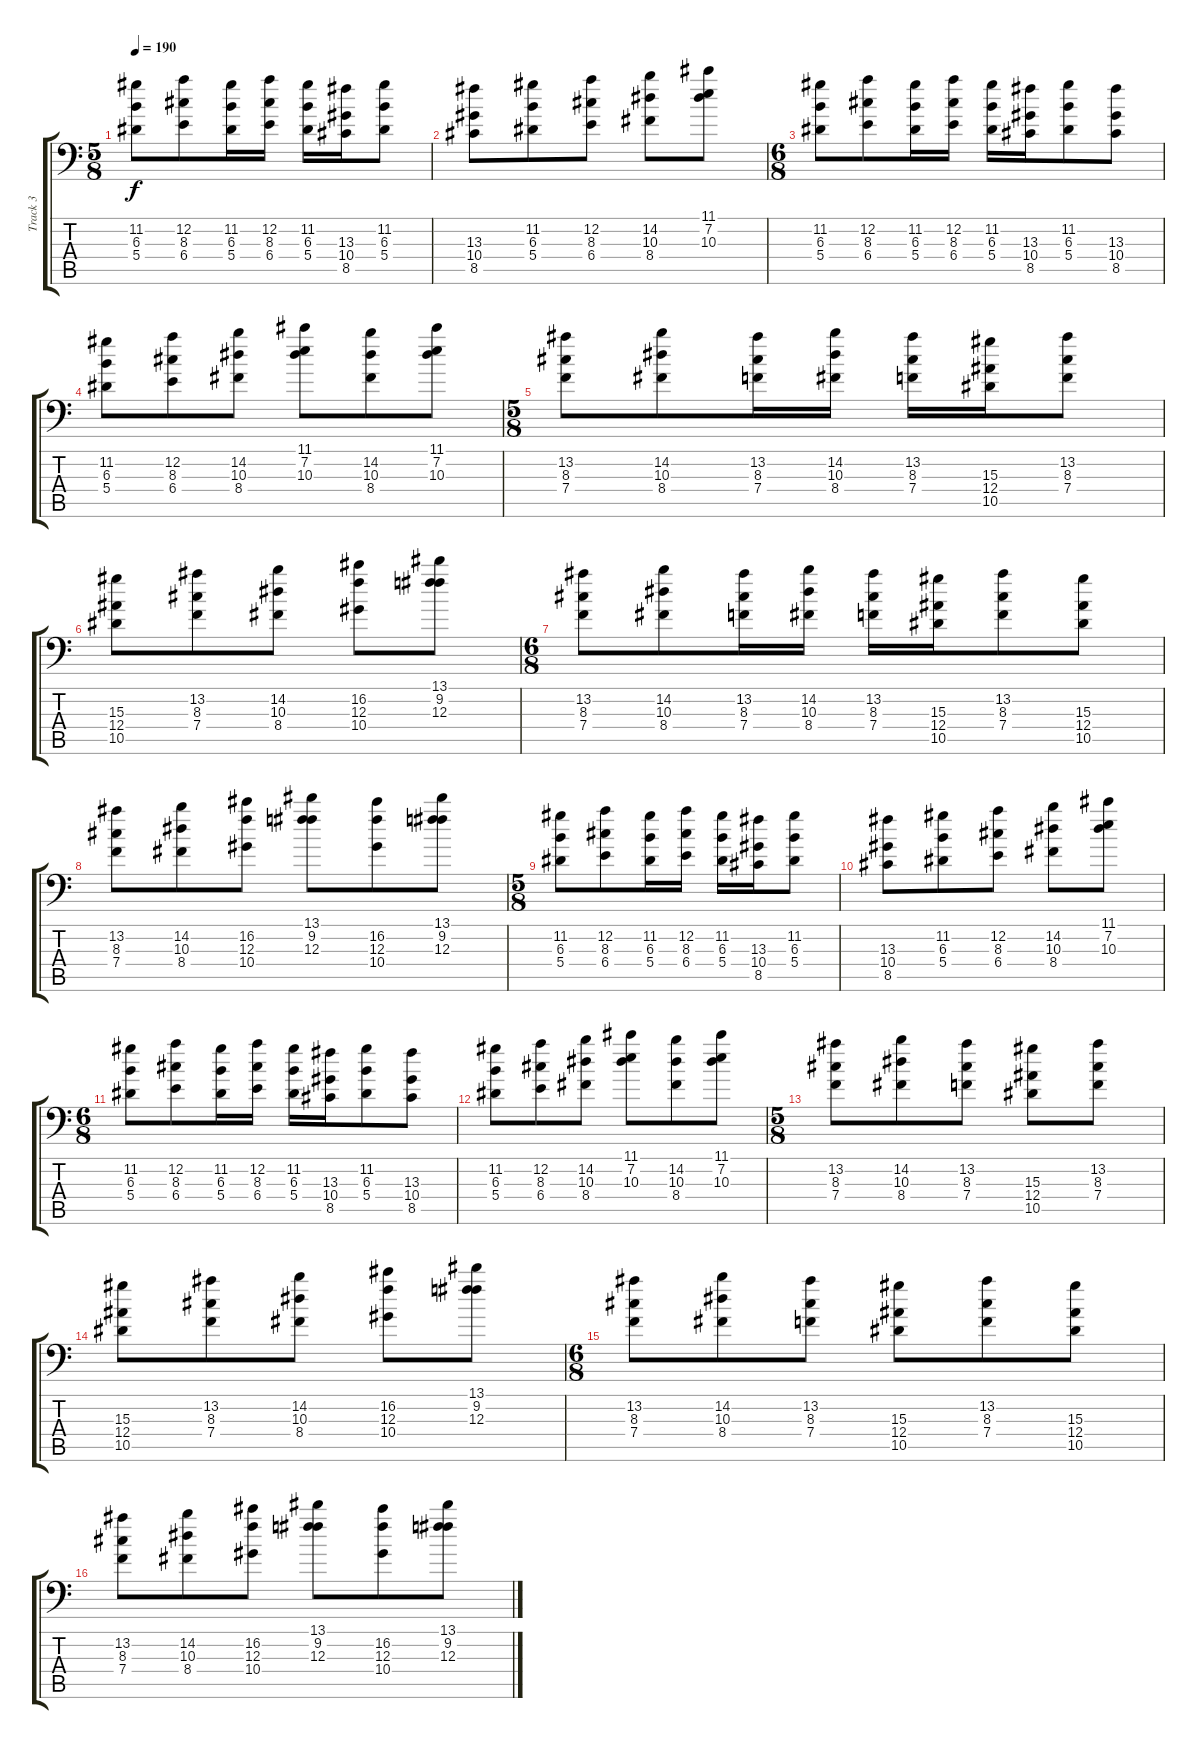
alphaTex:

\track ("Track 3" "Track 3") {instrument electricguitarjazz}
\staff {score tabs}
\tuning (D4 A3 F3 Bb2 F2 Bb1) {hide}
\ts (5 8)
\tempo 190
\clef f4
\ks c
(11.2 6.3 5.4).8{dy f} (12.2 8.3 6.4).8 (11.2 6.3 5.4).16 (12.2 8.3 6.4).16 (11.2 6.3 5.4).16 (13.3 10.4 8.5).16 (11.2 6.3 5.4).8 |
(13.3 10.4 8.5).8 (11.2 6.3 5.4).8 (12.2 8.3 6.4).8 (14.2 10.3 8.4).8 (11.1 7.2 10.3).8 |
\ts (6 8)
(11.2 6.3 5.4).8 (12.2 8.3 6.4).8 (11.2 6.3 5.4).16 (12.2 8.3 6.4).16 (11.2 6.3 5.4).16 (13.3 10.4 8.5).16 (11.2 6.3 5.4).8 (13.3 10.4 8.5).8 |
(11.2 6.3 5.4).8 (12.2 8.3 6.4).8 (14.2 10.3 8.4).8 (11.1 7.2 10.3).8 (14.2 10.3 8.4).8 (11.1 7.2 10.3).8 |
\ts (5 8)
(13.2 8.3 7.4).8 (14.2 10.3 8.4).8 (13.2 8.3 7.4).16 (14.2 10.3 8.4).16 (13.2 8.3 7.4).16 (15.3 12.4 10.5).16 (13.2 8.3 7.4).8 |
(15.3 12.4 10.5).8 (13.2 8.3 7.4).8 (14.2 10.3 8.4).8 (16.2 12.3 10.4).8 (13.1 9.2 12.3).8 |
\ts (6 8)
(13.2 8.3 7.4).8 (14.2 10.3 8.4).8 (13.2 8.3 7.4).16 (14.2 10.3 8.4).16 (13.2 8.3 7.4).16 (15.3 12.4 10.5).16 (13.2 8.3 7.4).8 (15.3 12.4 10.5).8 |
(13.2 8.3 7.4).8 (14.2 10.3 8.4).8 (16.2 12.3 10.4).8 (13.1 9.2 12.3).8 (16.2 12.3 10.4).8 (13.1 9.2 12.3).8 |
\ts (5 8)
(11.2 6.3 5.4).8 (12.2 8.3 6.4).8 (11.2 6.3 5.4).16 (12.2 8.3 6.4).16 (11.2 6.3 5.4).16 (13.3 10.4 8.5).16 (11.2 6.3 5.4).8 |
(13.3 10.4 8.5).8 (11.2 6.3 5.4).8 (12.2 8.3 6.4).8 (14.2 10.3 8.4).8 (11.1 7.2 10.3).8 |
\ts (6 8)
(11.2 6.3 5.4).8 (12.2 8.3 6.4).8 (11.2 6.3 5.4).16 (12.2 8.3 6.4).16 (11.2 6.3 5.4).16 (13.3 10.4 8.5).16 (11.2 6.3 5.4).8 (13.3 10.4 8.5).8 |
(11.2 6.3 5.4).8 (12.2 8.3 6.4).8 (14.2 10.3 8.4).8 (11.1 7.2 10.3).8 (14.2 10.3 8.4).8 (11.1 7.2 10.3).8 |
\ts (5 8)
(13.2 8.3 7.4).8 (14.2 10.3 8.4).8 (13.2 8.3 7.4).8 (15.3 12.4 10.5).8 (13.2 8.3 7.4).8 |
(15.3 12.4 10.5).8 (13.2 8.3 7.4).8 (14.2 10.3 8.4).8 (16.2 12.3 10.4).8 (13.1 9.2 12.3).8 |
\ts (6 8)
(13.2 8.3 7.4).8 (14.2 10.3 8.4).8 (13.2 8.3 7.4).8 (15.3 12.4 10.5).8 (13.2 8.3 7.4).8 (15.3 12.4 10.5).8 |
(13.2 8.3 7.4).8 (14.2 10.3 8.4).8 (16.2 12.3 10.4).8 (13.1 9.2 12.3).8 (16.2 12.3 10.4).8 (13.1 9.2 12.3).8
